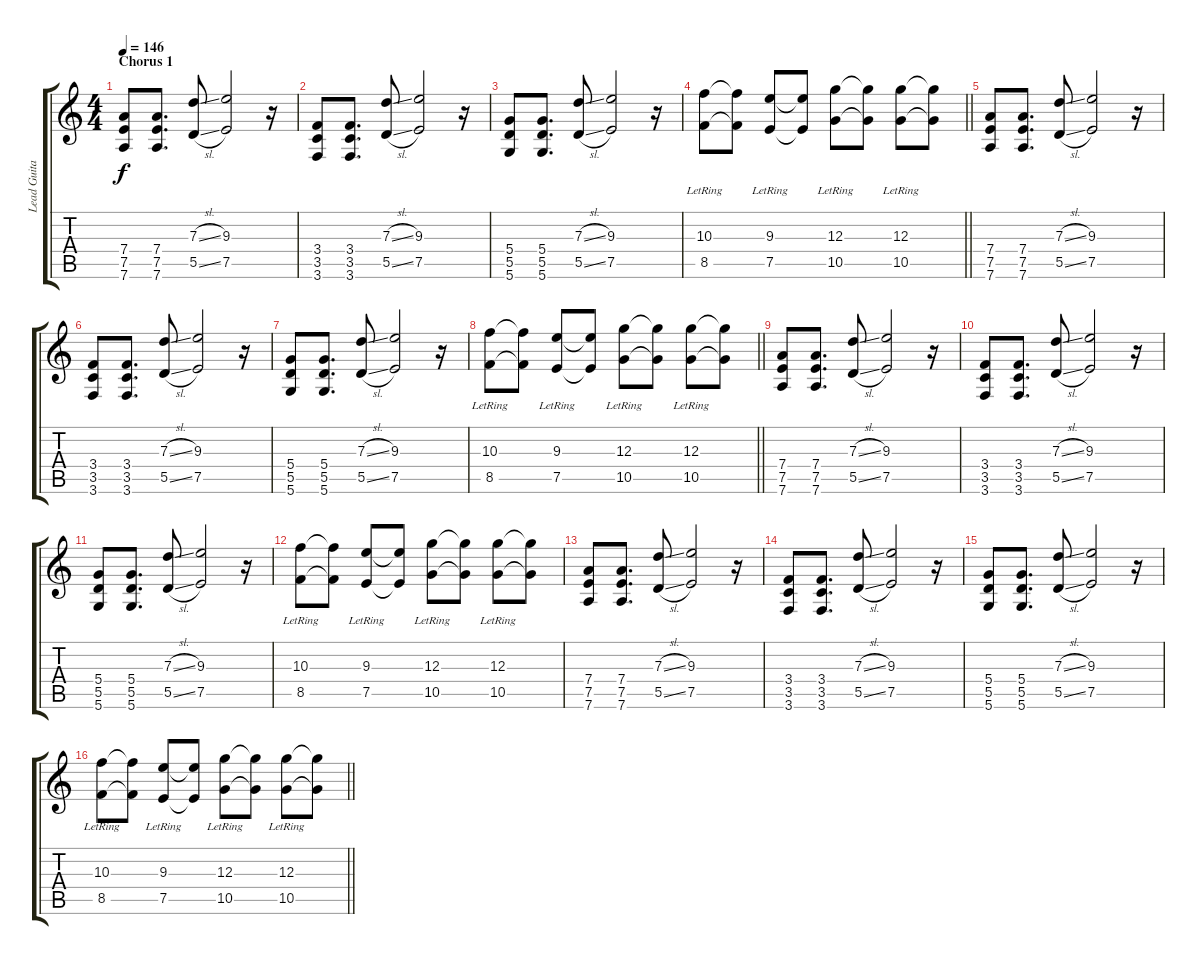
\track ("Lead Guitar" "Lead Guita") {instrument overdrivenguitar}
\staff {score tabs}
\tuning (E4 B3 G3 D3 A2 D2) {hide}
\ts (4 4)
\section ("" "Chorus 1")
\tempo 146
\clef g2
\ks c
(7.4 7.5 7.6).8{dy f} (7.4 7.5 7.6).8{d} (7.3{sl} 5.5{sl}).8 (9.3 7.5).2 r.16 |
(3.4 3.5 3.6).8 (3.4 3.5 3.6).8{d} (7.3{sl} 5.5{sl}).8 (9.3 7.5).2 r.16 |
(5.4 5.5 5.6).8 (5.4 5.5 5.6).8{d} (7.3{sl} 5.5{sl}).8 (9.3 7.5).2 r.16 |
\barLineRight lightlight
(10.3{lr} 8.5{lr}).8 (10.3{t} 8.5{t}).8 (9.3{lr} 7.5{lr}).8 (9.3{t} 7.5{t}).8 (12.3{lr} 10.5{lr}).8 (12.3{t} 10.5{t}).8 (12.3{lr} 10.5{lr}).8 (12.3{t} 10.5{t}).8 |
(7.4 7.5 7.6).8 (7.4 7.5 7.6).8{d} (7.3{sl} 5.5{sl}).8 (9.3 7.5).2 r.16 |
(3.4 3.5 3.6).8 (3.4 3.5 3.6).8{d} (7.3{sl} 5.5{sl}).8 (9.3 7.5).2 r.16 |
(5.4 5.5 5.6).8 (5.4 5.5 5.6).8{d} (7.3{sl} 5.5{sl}).8 (9.3 7.5).2 r.16 |
\barLineRight lightlight
(10.3{lr} 8.5{lr}).8 (10.3{t} 8.5{t}).8 (9.3{lr} 7.5{lr}).8 (9.3{t} 7.5{t}).8 (12.3{lr} 10.5{lr}).8 (12.3{t} 10.5{t}).8 (12.3{lr} 10.5{lr}).8 (12.3{t} 10.5{t}).8 |
(7.4 7.5 7.6).8 (7.4 7.5 7.6).8{d} (7.3{sl} 5.5{sl}).8 (9.3 7.5).2 r.16 |
(3.4 3.5 3.6).8 (3.4 3.5 3.6).8{d} (7.3{sl} 5.5{sl}).8 (9.3 7.5).2 r.16 |
(5.4 5.5 5.6).8 (5.4 5.5 5.6).8{d} (7.3{sl} 5.5{sl}).8 (9.3 7.5).2 r.16 |
(10.3{lr} 8.5{lr}).8 (10.3{t} 8.5{t}).8 (9.3{lr} 7.5{lr}).8 (9.3{t} 7.5{t}).8 (12.3{lr} 10.5{lr}).8 (12.3{t} 10.5{t}).8 (12.3{lr} 10.5{lr}).8 (12.3{t} 10.5{t}).8 |
(7.4 7.5 7.6).8 (7.4 7.5 7.6).8{d} (7.3{sl} 5.5{sl}).8 (9.3 7.5).2 r.16 |
(3.4 3.5 3.6).8 (3.4 3.5 3.6).8{d} (7.3{sl} 5.5{sl}).8 (9.3 7.5).2 r.16 |
(5.4 5.5 5.6).8 (5.4 5.5 5.6).8{d} (7.3{sl} 5.5{sl}).8 (9.3 7.5).2 r.16 |
\barLineRight lightlight
(10.3{lr} 8.5{lr}).8 (10.3{t} 8.5{t}).8 (9.3{lr} 7.5{lr}).8 (9.3{t} 7.5{t}).8 (12.3{lr} 10.5{lr}).8 (12.3{t} 10.5{t}).8 (12.3{lr} 10.5{lr}).8 (12.3{t} 10.5{t}).8
